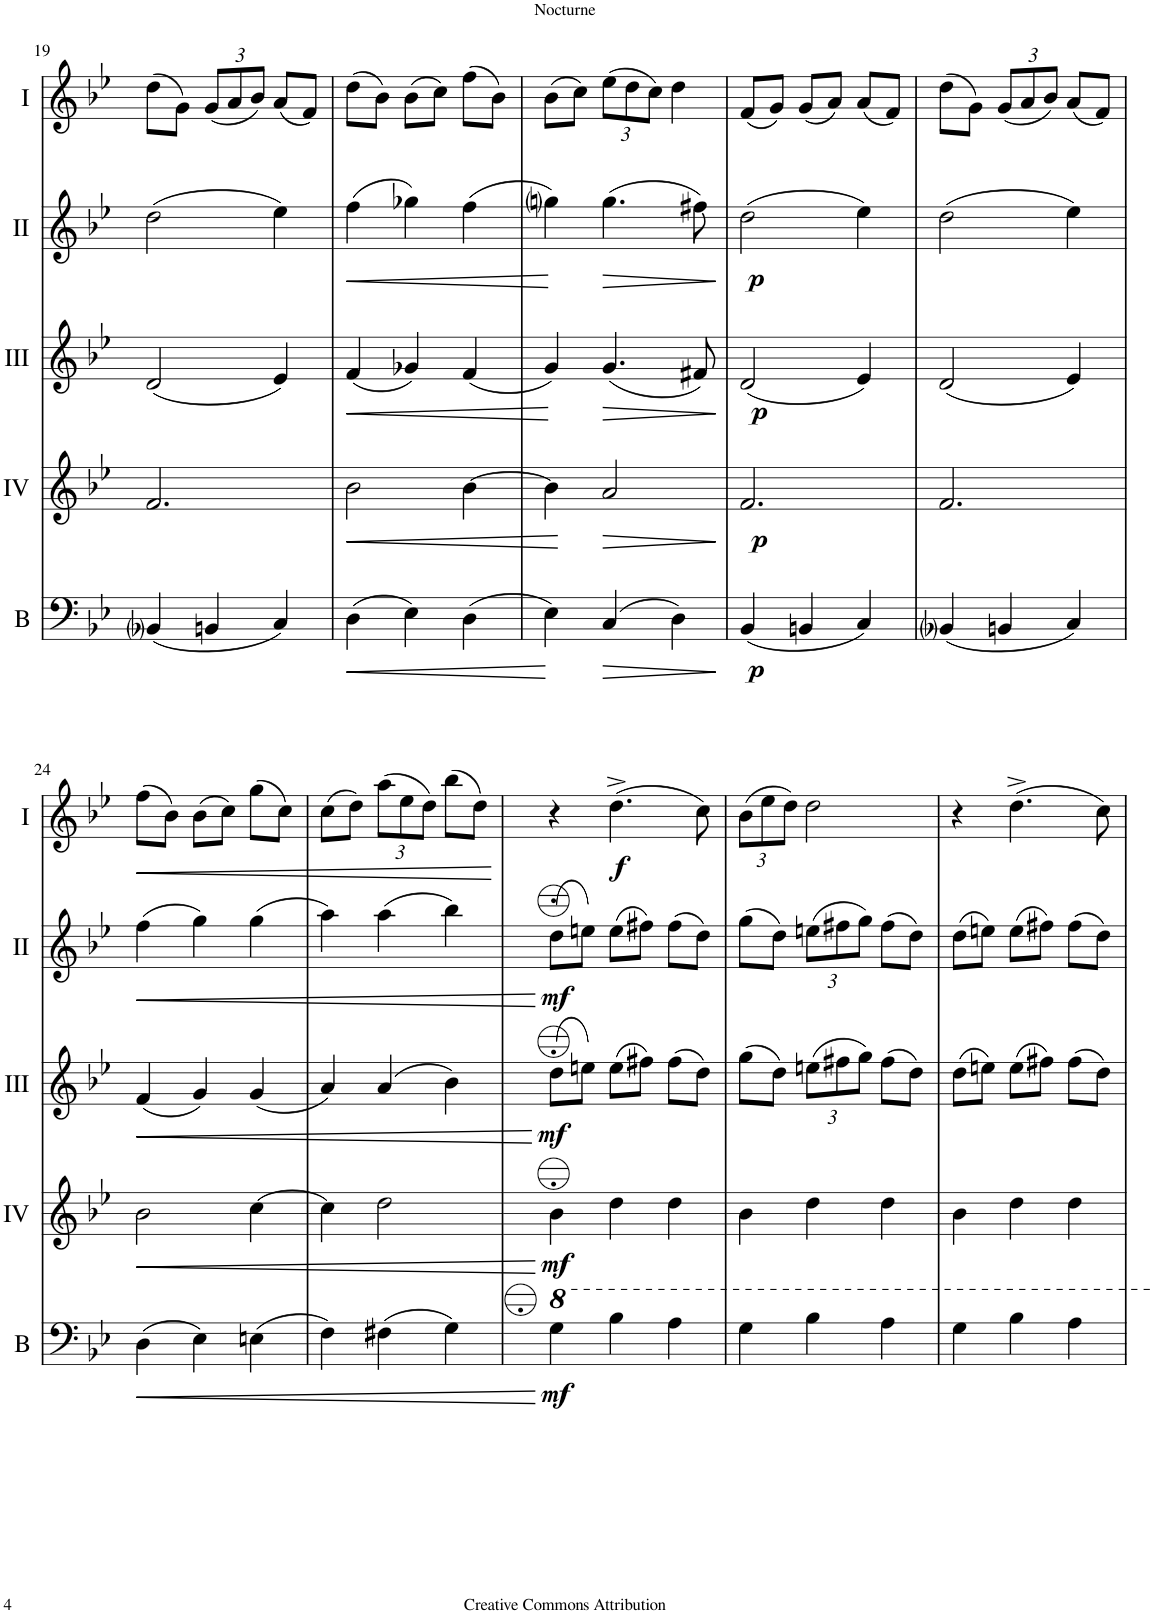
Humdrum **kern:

**kern	**dynam	**kern	**dynam	**kern	**dynam	**kern	**dynam	**kern	**dynam
*part5	*part5	*part4	*part4	*part3	*part3	*part2	*part2	*part1	*part1
*staff5	*staff5	*staff4	*staff4	*staff3	*staff3	*staff2	*staff2	*staff1	*staff1
*I"Bass	*	*I"Acc. 4	*	*I"Acc. 3	*	*I"Acc. 2	*	*I"Acc. 1	*
*I'B	*	*	*	*	*	*	*	*	*
!!LO:PB:g=z
*clefF4	*	*clefG2	*	*clefG2	*	*clefG2	*	*clefG2	*
*Trd7c12	*	*Trd7c12	*	*	*	*	*	*Trd7c12	*
*k[b-e-]	*	*k[b-e-]	*	*k[b-e-]	*	*k[b-e-]	*	*k[b-e-]	*
*M3/4	*	*M3/4	*	*M3/4	*	*M3/4	*	*M3/4	*
=19	=19	=19	=19	=19	=19	=19	=19	=19	=19
(4BB-i/	.	2.f/	.	(2d/	.	(2dd\	.	(8dd\L	.
.	.	.	.	.	.	.	.	8g\J)	.
*	*	*	*	*	*	*	*	*Xbrackettup	*
4BBn/	.	.	.	.	.	.	.	(12g/L	.
.	.	.	.	.	.	.	.	12a/	.
.	.	.	.	.	.	.	.	12b-/J)	.
4C/)	.	.	.	4e-/)	.	4ee-\)	.	(8a/L	.
.	.	.	.	.	.	.	.	8f/J)	.
=20	=20	=20	=20	=20	=20	=20	=20	=20	=20
!	!LO:HP:b	!	!LO:HP:b	!	!LO:HP:b	!	!LO:HP:b	!	!
(4D\	<	2b-\	<	(4f/	<	(4ff\	<	(8dd\L	.
.	.	.	.	.	.	.	.	8b-\J)	.
4E-\)	.	.	.	4g-X/)	.	4gg-X\)	.	(8b-\L	.
.	.	.	.	.	.	.	.	8cc\J)	.
(4D\	.	[4b-\	.	(4f/	.	(4ff\	.	(8ff\L	.
.	.	.	.	.	.	.	.	8b-\J)	.
=21	=21	=21	=21	=21	=21	=21	=21	=21	=21
4E-\)	.	4b-\]	.	4g/)	.	4ggni\)	.	(8b-\L	.
.	.	.	.	.	.	.	.	8cc\J)	.
!	!LO:HP:n=1:b	!	!LO:HP:n=1:b	!	!LO:HP:n=1:b	!	!LO:HP:n=1:b	!	!
(4C/	[ >	2a/	[ >	(4.g/	[ >	(4.gg\	[ >	(12ee-\L	.
.	.	.	.	.	.	.	.	12dd\	.
.	.	.	.	.	.	.	.	12cc\J)	.
4D\)	.	.	.	.	.	.	.	4dd\	.
.	.	.	.	8f#X/)	.	8ff#X\)	.	.	.
.	]	.	]	.	]	.	]	.	.
=22	=22	=22	=22	=22	=22	=22	=22	=22	=22
!	!LO:DY:b	!	!LO:DY:b	!	!LO:DY:b	!	!LO:DY:b	!	!
(4BB-/	p	2.f/	p	(2d/	p	(2dd\	p	(8f/L	.
.	.	.	.	.	.	.	.	8g/J)	.
4BBn/	.	.	.	.	.	.	.	(8g/L	.
.	.	.	.	.	.	.	.	8a/J)	.
4C/)	.	.	.	4e-/)	.	4ee-\)	.	(8a/L	.
.	.	.	.	.	.	.	.	8f/J)	.
=23	=23	=23	=23	=23	=23	=23	=23	=23	=23
(4BB-i/	.	2.f/	.	(2d/	.	(2dd\	.	(8dd\L	.
.	.	.	.	.	.	.	.	8g\J)	.
4BBn/	.	.	.	.	.	.	.	(12g/L	.
.	.	.	.	.	.	.	.	12a/	.
.	.	.	.	.	.	.	.	12b-/J)	.
4C/)	.	.	.	4e-/)	.	4ee-\)	.	(8a/L	.
.	.	.	.	.	.	.	.	8f/J)	.
!!LO:LB:g=z
=24	=24	=24	=24	=24	=24	=24	=24	=24	=24
!	!LO:HP:b	!	!LO:HP:b	!	!LO:HP:b	!	!LO:HP:b	!	!LO:HP:b
(4D\	<	2b-\	<	(4f/	<	(4ff\	<	(8ff\L	<
.	.	.	.	.	.	.	.	8b-\J)	.
4E-\)	.	.	.	4g/)	.	4gg\)	.	(8b-\L	.
.	.	.	.	.	.	.	.	8cc\J)	.
(4En\	.	[4cc\	.	(4g/	.	(4gg\	.	(8gg\L	.
.	.	.	.	.	.	.	.	8cc\J)	.
=25	=25	=25	=25	=25	=25	=25	=25	=25	=25
4F\)	.	4cc\]	.	4a/)	.	4aa\)	.	(8cc\L	.
.	.	.	.	.	.	.	.	8dd\J)	.
(4F#X\	.	2dd\	.	(4a/	.	(4aa\	.	(12aa\L	.
.	.	.	.	.	.	.	.	12ee-\	.
.	.	.	.	.	.	.	.	12dd\J)	.
4G\)	.	.	.	4b-\)	.	4bb-\)	.	(8bb-\L	.
.	.	.	.	.	.	.	.	8dd\J)	.
.	[	.	[	.	[	.	[	.	[
=26	=26	=26	=26	=26	=26	=26	=26	=26	=26
!	!LO:DY:b	!	!LO:DY:b	!	!LO:DY:b	!	!LO:DY:b	!	!
4g\	mf	4b-\	mf	(8dd\L	mf	(8dd\L	mf	4r	.
.	.	.	.	8een\J)	.	8een\J)	.	.	.
!	!	!	!	!	!	!	!	!	!LO:DY:b
4b-\	.	4dd\	.	(8ee\L	.	(8ee\L	.	(4.dd^\	f
.	.	.	.	8ff#X\J)	.	8ff#X\J)	.	.	.
4a\	.	4dd\	.	(8ff#\L	.	(8ff#\L	.	.	.
.	.	.	.	8dd\J)	.	8dd\J)	.	8cc\)	.
=27	=27	=27	=27	=27	=27	=27	=27	=27	=27
4g\	.	4b-\	.	(8gg\L	.	(8gg\L	.	(12b-\L	.
.	.	.	.	.	.	.	.	12ee-\	.
.	.	.	.	8dd\J)	.	8dd\J)	.	.	.
.	.	.	.	.	.	.	.	12dd\J)	.
*	*	*	*	*Xbrackettup	*	*Xbrackettup	*	*	*
4b-\	.	4dd\	.	(12een\L	.	(12een\L	.	2dd\	.
.	.	.	.	12ff#X\	.	12ff#X\	.	.	.
.	.	.	.	12gg\J)	.	12gg\J)	.	.	.
4a\	.	4dd\	.	(8ff#\L	.	(8ff#\L	.	.	.
.	.	.	.	8dd\J)	.	8dd\J)	.	.	.
=28	=28	=28	=28	=28	=28	=28	=28	=28	=28
4g\	.	4b-\	.	(8dd\L	.	(8dd\L	.	4r	.
.	.	.	.	8een\J)	.	8een\J)	.	.	.
4b-\	.	4dd\	.	(8ee\L	.	(8ee\L	.	(4.dd^\	.
.	.	.	.	8ff#X\J)	.	8ff#X\J)	.	.	.
4a\	.	4dd\	.	(8ff#\L	.	(8ff#\L	.	.	.
.	.	.	.	8dd\J)	.	8dd\J)	.	8cc\)	.
=	=	=	=	=	=	=	=	=	=
*-	*-	*-	*-	*-	*-	*-	*-	*-	*-
